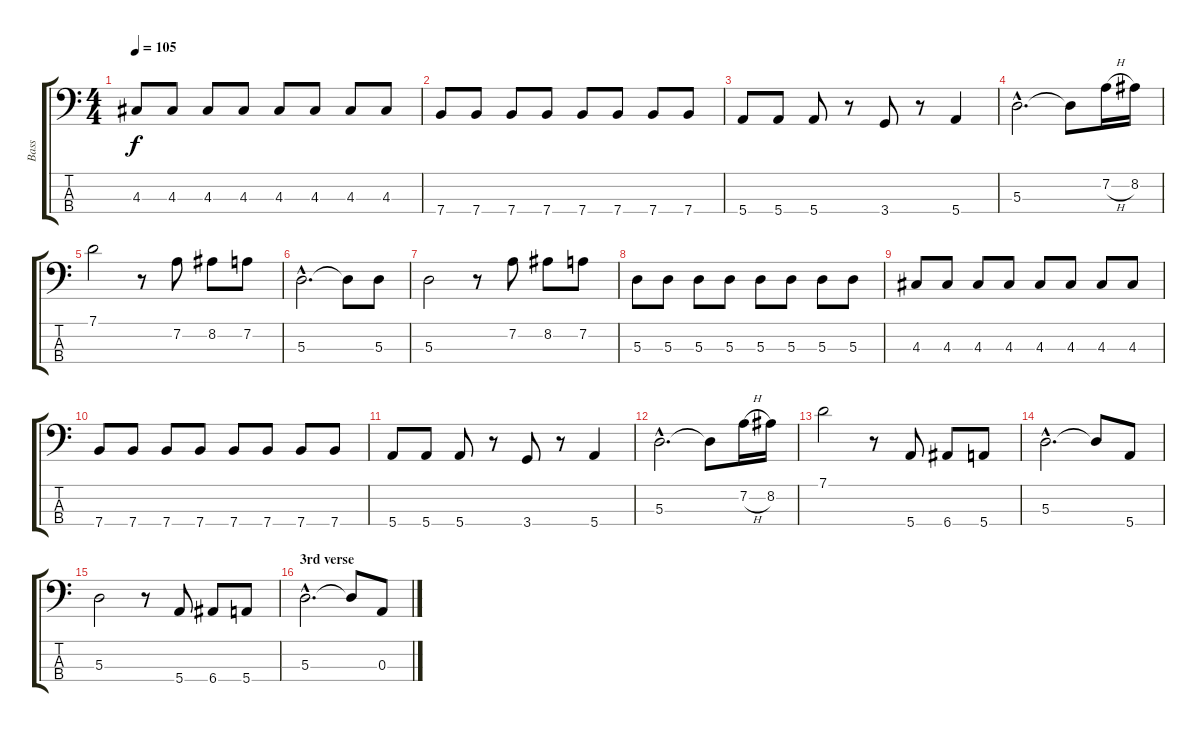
\track ("Bass" "Bass") {instrument electricbassfinger}
\staff {score tabs}
\tuning (G2 D2 A1 E1) {hide}
\ts (4 4)
\tempo 105
\clef f4
\ks c
4.3.8{dy f} 4.3.8 4.3.8 4.3.8 4.3.8 4.3.8 4.3.8 4.3.8 |
7.4.8 7.4.8 7.4.8 7.4.8 7.4.8 7.4.8 7.4.8 7.4.8 |
5.4.8 5.4.8 5.4.8 r.8 3.4.8 r.8 5.4.4 |
5.3{hac}.2{d} 5.3{t}.8 7.2{h}.16 8.2.16 |
7.1.2 r.8 7.2.8 8.2.8 7.2.8 |
5.3{hac}.2{d} 5.3{t}.8 5.3.8 |
5.3.2 r.8 7.2.8 8.2.8 7.2.8 |
5.3.8 5.3.8 5.3.8 5.3.8 5.3.8 5.3.8 5.3.8 5.3.8 |
4.3.8 4.3.8 4.3.8 4.3.8 4.3.8 4.3.8 4.3.8 4.3.8 |
7.4.8 7.4.8 7.4.8 7.4.8 7.4.8 7.4.8 7.4.8 7.4.8 |
5.4.8 5.4.8 5.4.8 r.8 3.4.8 r.8 5.4.4 |
5.3{hac}.2{d} 5.3{t}.8 7.2{h}.16 8.2.16 |
7.1.2 r.8 5.4.8 6.4.8 5.4.8 |
5.3{hac}.2{d} 5.3{t}.8 5.4.8 |
5.3.2 r.8 5.4.8 6.4.8 5.4.8 |
\section ("" "3rd verse")
5.3{hac}.2{d} 5.3{t}.8 0.3.8
